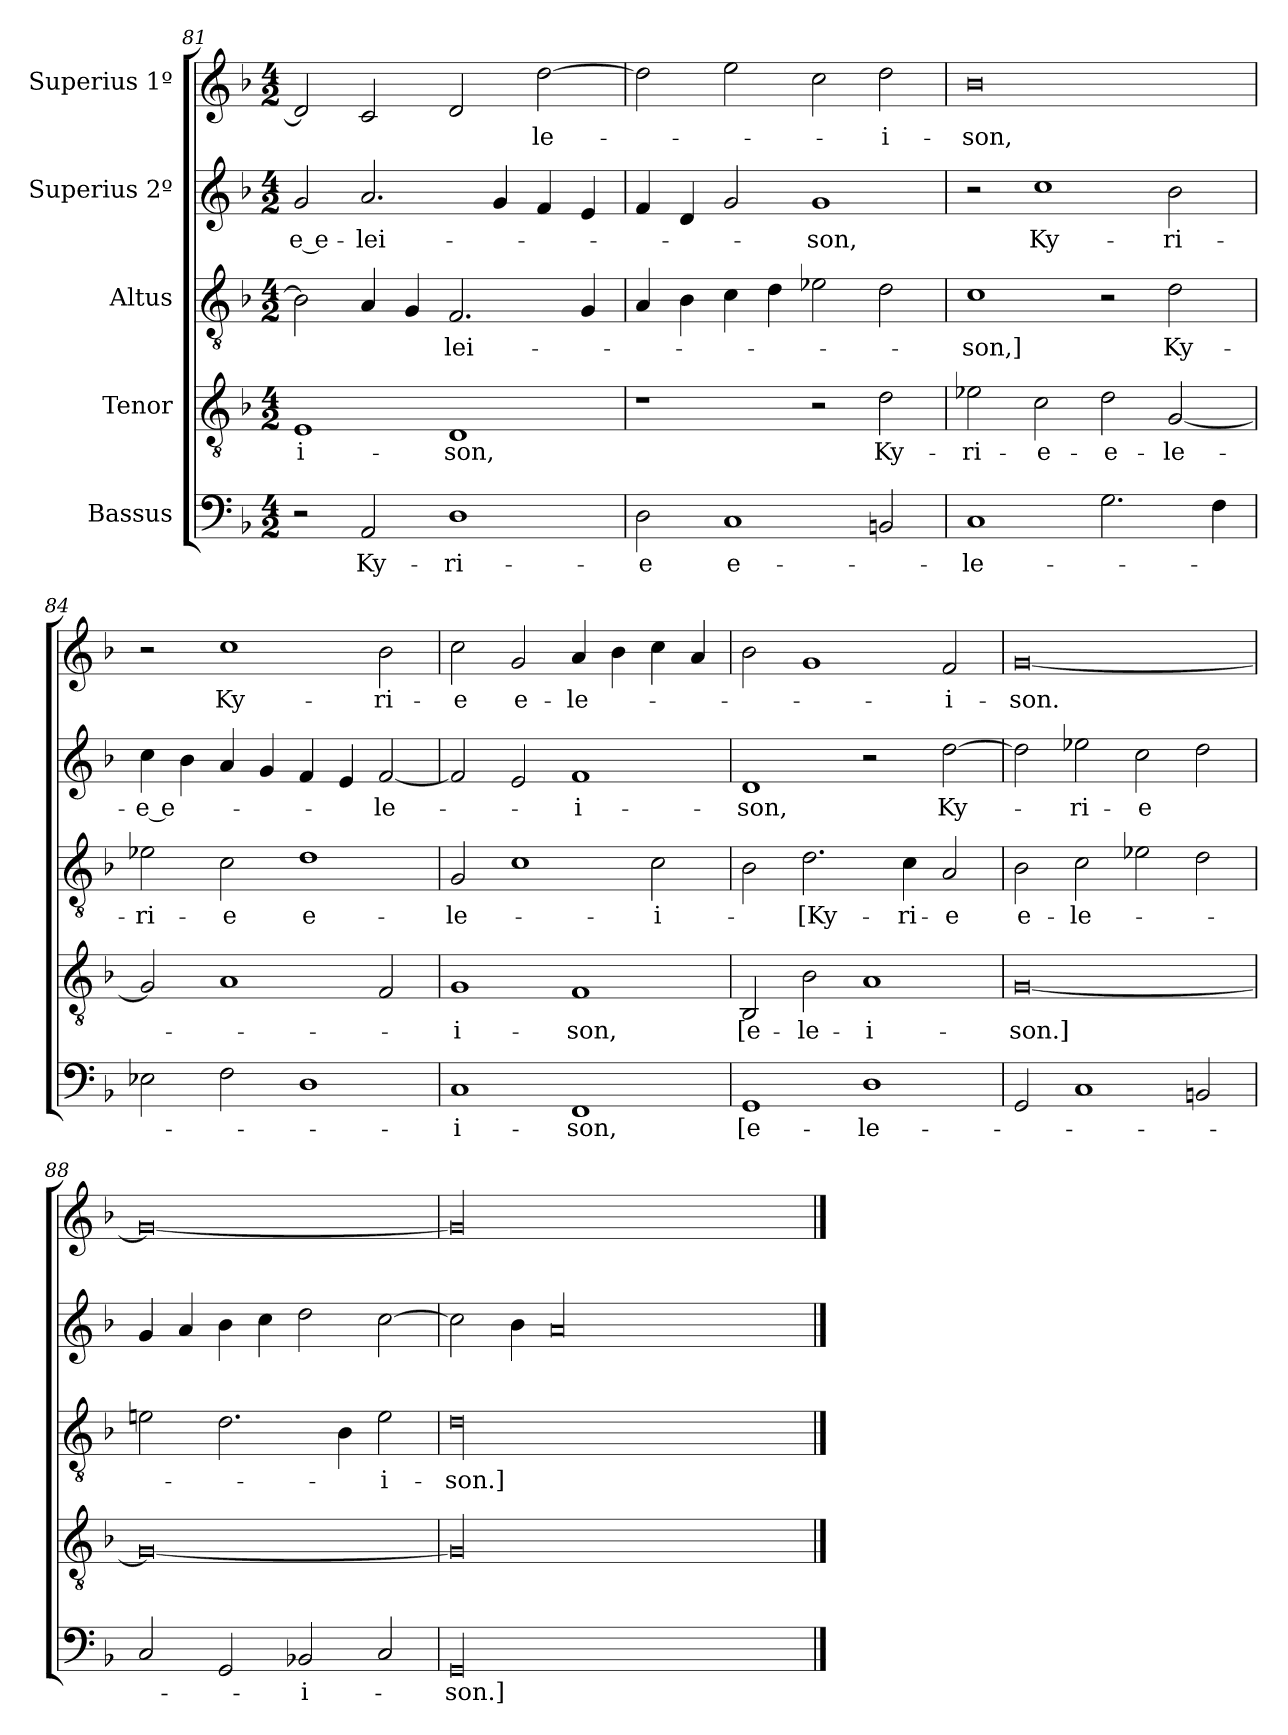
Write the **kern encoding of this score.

**kern	**text	**kern	**text	**kern	**text	**kern	**text	**kern	**text
*part5	*part5	*part4	*part4	*part3	*part3	*part2	*part2	*part1	*part1
*staff5	*staff5	*staff4	*staff4	*staff3	*staff3	*staff2	*staff2	*staff1	*staff1
*I"Bassus	*	*I"Tenor	*	*I"Altus	*	*I"Superius 2º	*	*I"Superius 1º	*
*clefF4	*	*clefGv2	*	*clefGv2	*	*clefG2	*	*clefG2	*
*k[b-]	*	*k[b-]	*	*k[b-]	*	*k[b-]	*	*k[b-]	*
*M4/2	*	*M4/2	*	*M4/2	*	*M4/2	*	*M4/2	*
=81	=81	=81	=81	=81	=81	=81	=81	=81	=81
2r	.	1E/	-i-	2B-\]	.	2g/	-e e-	2d/]	.
2AA/	Ky-	.	.	4A/	.	2.a/	-lei-	2c/	.
.	.	.	.	4G/	.	.	.	.	.
1D\	-ri-	1D/	-son,	2.F/	-lei-	.	.	2d/	.
.	.	.	.	.	.	4g/	.	.	.
.	.	.	.	.	.	4f/	.	[2dd\	-le-
.	.	.	.	4G/	.	4e/	.	.	.
=82	=82	=82	=82	=82	=82	=82	=82	=82	=82
2D\	-e	1r	.	4A/	.	4f/	.	2dd\]	.
.	.	.	.	4B-\	.	4d/	.	.	.
1C/	e-	.	.	4c\	.	2g/	.	2ee\	.
.	.	.	.	4d\	.	.	.	.	.
.	.	2r	.	2e-X\	.	1g/	-son,	2cc\	.
2BBn/	.	2d\	Ky-	2d\	.	.	.	2dd\	-i-
=83	=83	=83	=83	=83	=83	=83	=83	=83	=83
1C/	-le-	2e-X\	-ri-	1c\	-son,]	2r	.	0b-\	-son,
.	.	2c\	-e-	.	.	1cc\	Ky-	.	.
2.G\	.	2d\	-e-	2r	.	.	.	.	.
.	.	[2G/	-le-	2d\	Ky-	2b-\	-ri-	.	.
4F\	.	.	.	.	.	.	.	.	.
=84	=84	=84	=84	=84	=84	=84	=84	=84	=84
2E-X\	.	2G/]	.	2e-X\	-ri-	4cc\	-e e-	2r	.
.	.	.	.	.	.	4b-\	.	.	.
2F\	.	1A/	.	2c\	-e	4a/	.	1cc\	Ky-
.	.	.	.	.	.	4g/	.	.	.
1D\	.	.	.	1d\	e-	4f/	.	.	.
.	.	.	.	.	.	4e/	.	.	.
.	.	2F/	.	.	.	[2f/	-le-	2b-\	-ri-
=85	=85	=85	=85	=85	=85	=85	=85	=85	=85
1C/	-i-	1G/	-i-	2G/	-le-	2f/]	.	2cc\	-e
.	.	.	.	1c\	.	2e/	.	2g/	e-
1FF/	-son,	1F/	-son,	.	.	1f/	-i-	4a/	-le-
.	.	.	.	.	.	.	.	4b-\	.
.	.	.	.	2c\	-i-	.	.	4cc\	.
.	.	.	.	.	.	.	.	4a/	.
=86	=86	=86	=86	=86	=86	=86	=86	=86	=86
1GG/	[e-	2BB-/	[e-	2B-\	.	1d/	-son,	2b-\	.
.	.	2B-\	-le-	2.d\	-[Ky-	.	.	1g/	.
1D\	-le-	1A/	-i-	.	.	2r	.	.	.
.	.	.	.	4c\	-ri-	.	.	.	.
.	.	.	.	2A/	-e	[2dd\	Ky-	2f/	-i-
=87	=87	=87	=87	=87	=87	=87	=87	=87	=87
2GG/	.	[0G/	-son.]	2B-\	e-	2dd\]	.	[0g/	-son.
1C/	.	.	.	2c\	-le-	2ee-X\	-ri-	.	.
.	.	.	.	2e-X\	.	2cc\	-e	.	.
2BBn/	.	.	.	2d\	.	2dd\	.	.	.
=88	=88	=88	=88	=88	=88	=88	=88	=88	=88
2C/	.	0G/_	.	2en\	.	4g/	.	0g/_	.
.	.	.	.	.	.	4a/	.	.	.
2GG/	.	.	.	2.d\	.	4b-\	.	.	.
.	.	.	.	.	.	4cc\	.	.	.
2BB-X/	-i-	.	.	.	.	2dd\	.	.	.
.	.	.	.	4B-\	.	.	.	.	.
2C/	.	.	.	2e\	-i-	[2cc\	.	.	.
=89	=89	=89	=89	=89	=89	=89	=89	=89	=89
00GG/	-son.]	00G/]	.	00d\	-son.]	2cc\]	.	00g/]	.
.	.	.	.	.	.	4b-\	.	.	.
.	.	.	.	.	.	00a/	.	.	.
2.ryy	.	2.ryy	.	2.ryy	.	.	.	2.ryy	.
==	==	==	==	==	==	==	==	==	==
*-	*-	*-	*-	*-	*-	*-	*-	*-	*-
